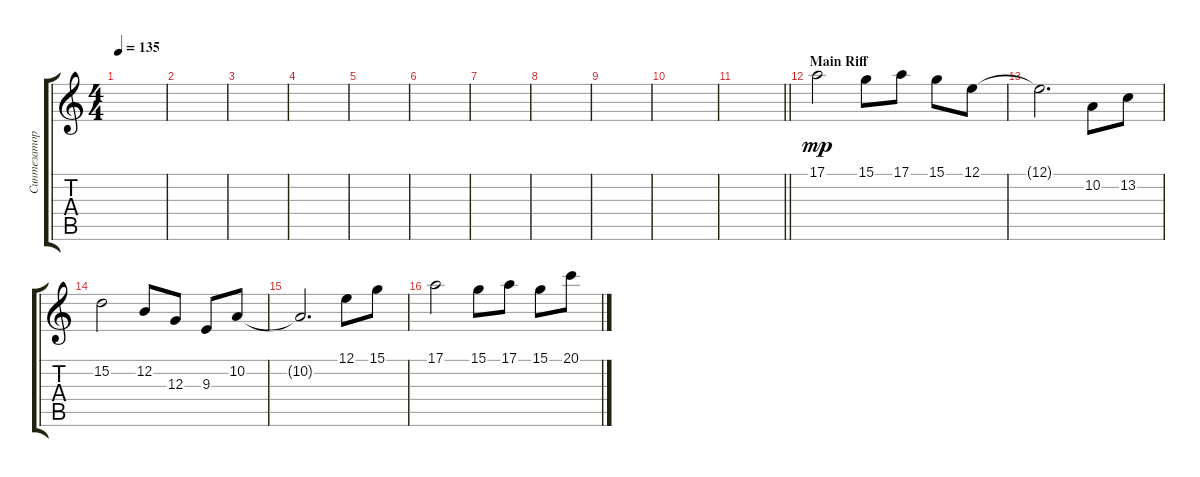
\track ("Синтезатор 1" "Синтезатор") {instrument fx7echoes}
\staff {score tabs}
\tuning (E4 B3 G3 D3 A2 E2) {hide}
\ts (4 4)
\tempo 135
\clef g2
\ks c
|
|
|
|
|
|
|
|
|
|
\barLineRight lightlight
|
\section ("" "Main Riff")
17.1.2{dy mp} 15.1.8 17.1.8 15.1.8 12.1.8 |
12.1{t}.2{d} 10.2.8 13.2.8 |
15.2.2 12.2.8 12.3.8 9.3.8 10.2.8 |
10.2{t}.2{d} 12.1.8 15.1.8 |
17.1.2 15.1.8 17.1.8 15.1.8 20.1.8
